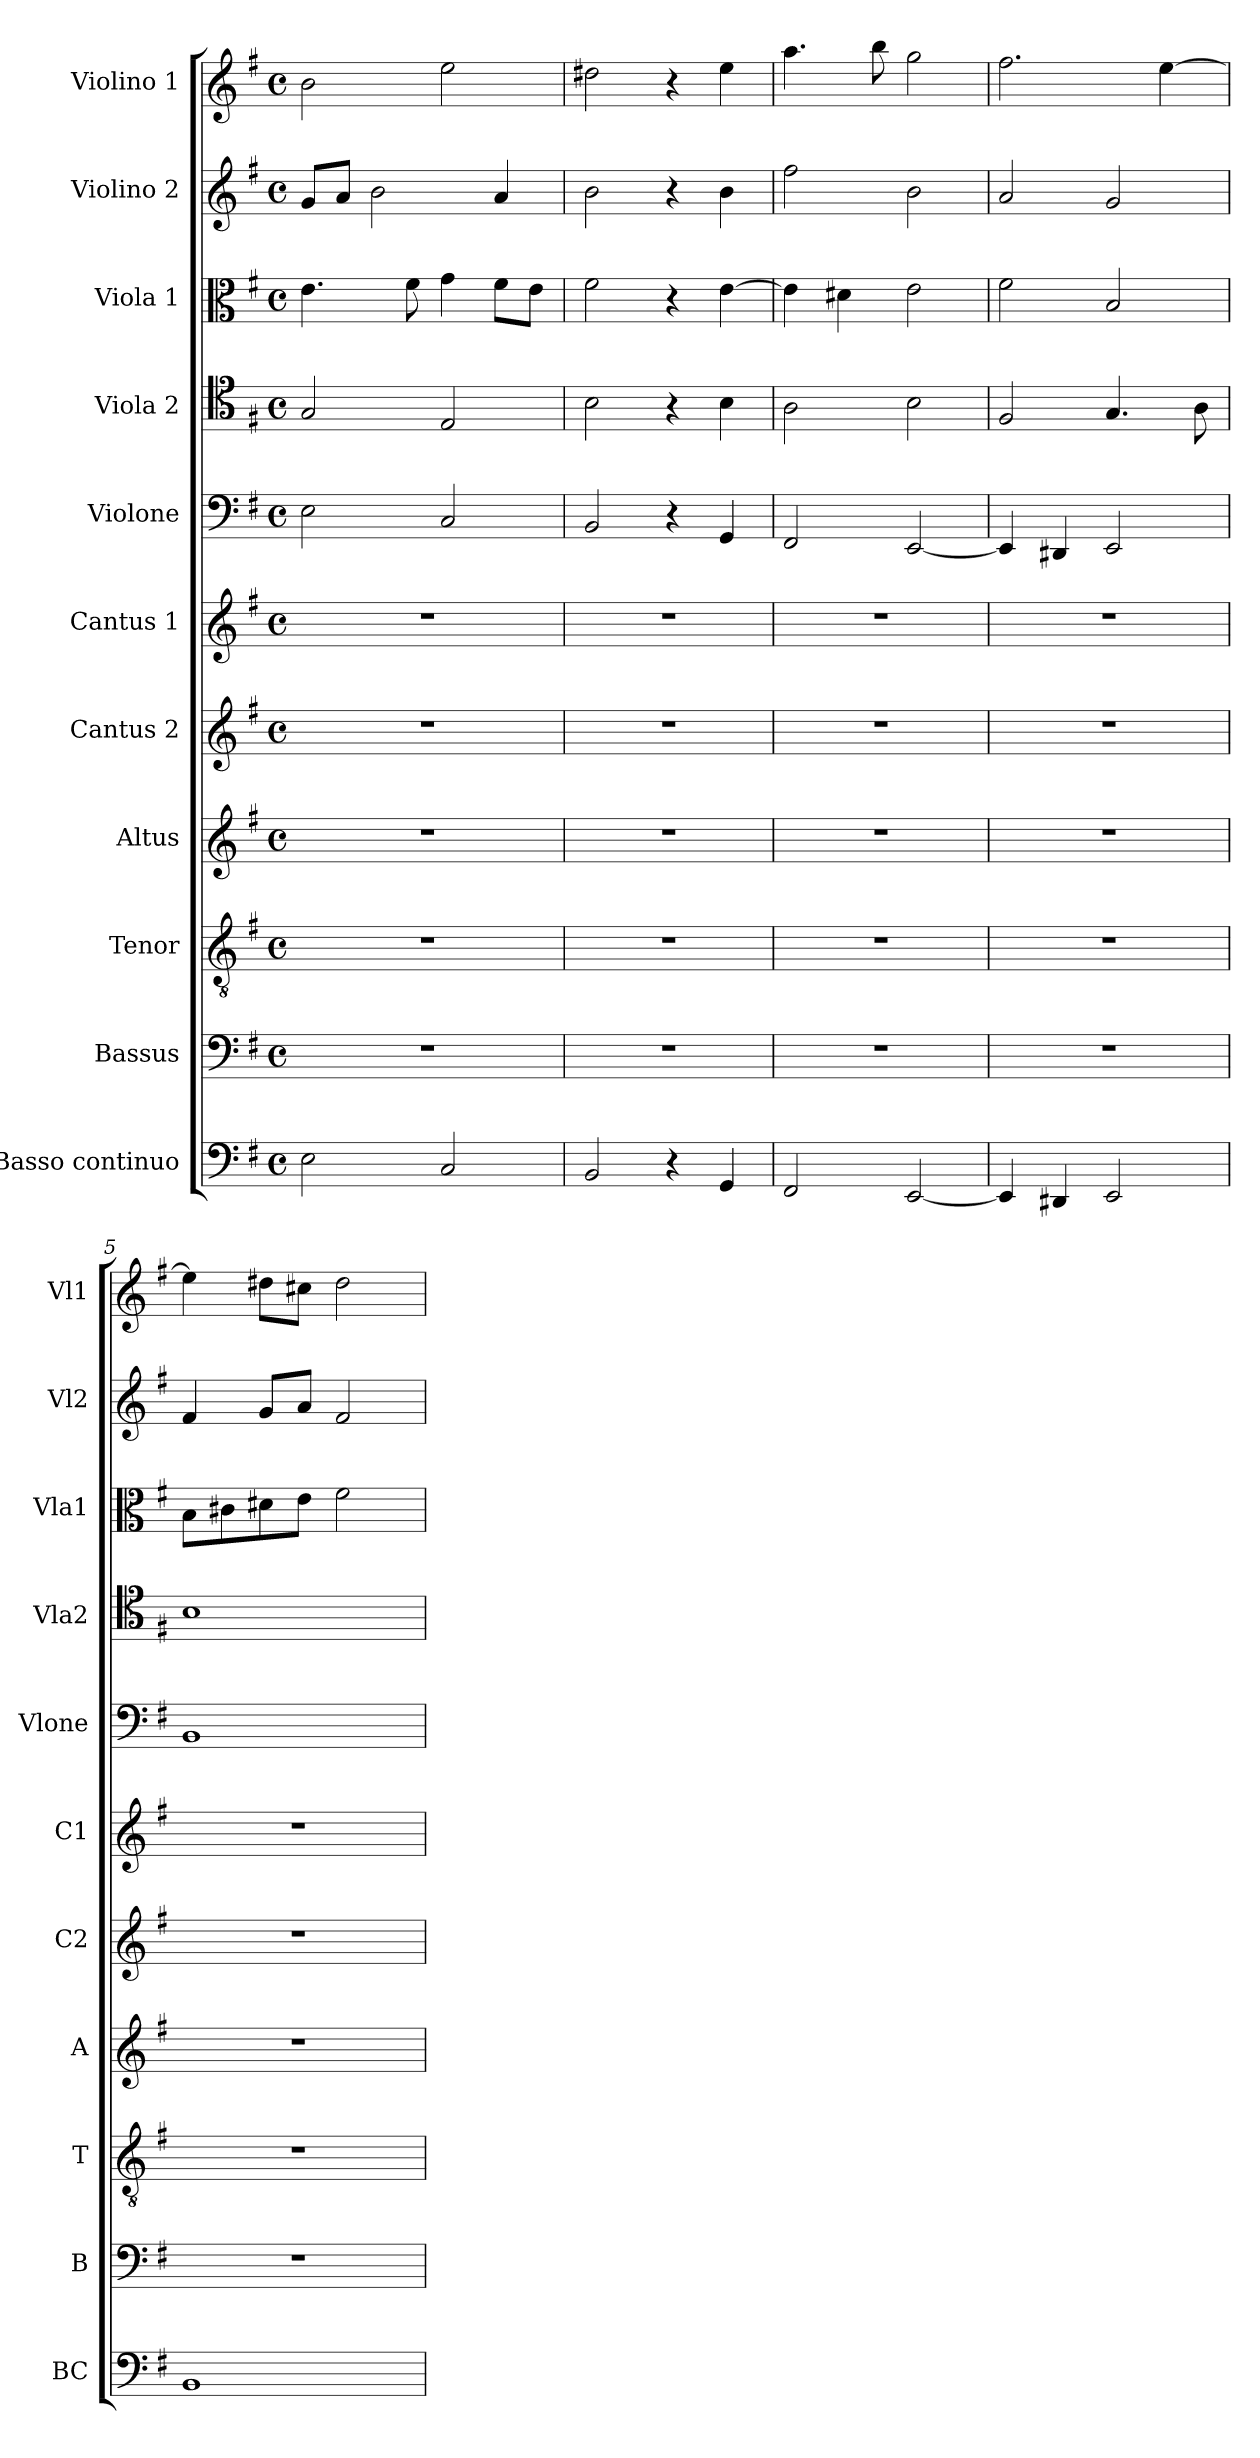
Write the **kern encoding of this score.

**kern	**kern	**kern	**kern	**kern	**kern	**kern	**kern	**kern	**kern	**kern
*part11	*part10	*part9	*part8	*part7	*part6	*part5	*part4	*part3	*part2	*part1
*staff11	*staff10	*staff9	*staff8	*staff7	*staff6	*staff5	*staff4	*staff3	*staff2	*staff1
*I"Basso continuo	*I"Bassus	*I"Tenor	*I"Altus	*I"Cantus 2	*I"Cantus 1	*I"Violone	*I"Viola 2	*I"Viola 1	*I"Violino 2	*I"Violino 1
*I'BC	*I'B	*I'T	*I'A	*I'C2	*I'C1	*I'Vlone	*I'Vla2	*I'Vla1	*I'Vl2	*I'Vl1
*clefF4	*clefF4	*clefGv2	*clefG2	*clefG2	*clefG2	*clefF4	*clefC4	*clefC3	*clefG2	*clefG2
*k[f#]	*k[f#]	*k[f#]	*k[f#]	*k[f#]	*k[f#]	*k[f#]	*k[f#]	*k[f#]	*k[f#]	*k[f#]
*G:	*G:	*G:	*G:	*G:	*G:	*G:	*G:	*G:	*G:	*G:
*M4/4	*M4/4	*M4/4	*M4/4	*M4/4	*M4/4	*M4/4	*M4/4	*M4/4	*M4/4	*M4/4
*met(c)	*met(c)	*met(c)	*met(c)	*met(c)	*met(c)	*met(c)	*met(c)	*met(c)	*met(c)	*met(c)
=1	=1	=1	=1	=1	=1	=1	=1	=1	=1	=1
2E\	1r	1r	1r	1r	1r	2E\	2G/	4.e\	8g/L	2b\
.	.	.	.	.	.	.	.	.	8a/J	.
.	.	.	.	.	.	.	.	.	2b\	.
.	.	.	.	.	.	.	.	8f#\	.	.
2C/	.	.	.	.	.	2C/	2E/	4g\	.	2ee\
.	.	.	.	.	.	.	.	8f#\L	4a/	.
.	.	.	.	.	.	.	.	8e\J	.	.
=2	=2	=2	=2	=2	=2	=2	=2	=2	=2	=2
2BB/	1r	1r	1r	1r	1r	2BB/	2B\	2f#\	2b\	2dd#X\
4r	.	.	.	.	.	4r	4r	4r	4r	4r
4GG/	.	.	.	.	.	4GG/	4B\	[4e\	4b\	4ee\
=3	=3	=3	=3	=3	=3	=3	=3	=3	=3	=3
2FF#/	1r	1r	1r	1r	1r	2FF#/	2A\	4e\]	2ff#\	4.aa\
.	.	.	.	.	.	.	.	4d#X\	.	.
.	.	.	.	.	.	.	.	.	.	8bb\
[2EE/	.	.	.	.	.	[2EE/	2B\	2e\	2b\	2gg\
=4	=4	=4	=4	=4	=4	=4	=4	=4	=4	=4
4EE/]	1r	1r	1r	1r	1r	4EE/]	2F#/	2f#\	2a/	2.ff#\
4DD#X/	.	.	.	.	.	4DD#X/	.	.	.	.
2EE/	.	.	.	.	.	2EE/	4.G/	2B/	2g/	.
.	.	.	.	.	.	.	.	.	.	[4ee\
.	.	.	.	.	.	.	8A\	.	.	.
=5	=5	=5	=5	=5	=5	=5	=5	=5	=5	=5
1BB	1r	1r	1r	1r	1r	1BB	1B	8B\L	4f#/	4ee\]
.	.	.	.	.	.	.	.	8c#X\	.	.
.	.	.	.	.	.	.	.	8d#X\	8g/L	8dd#X\L
.	.	.	.	.	.	.	.	8e\J	8a/J	8cc#X\J
.	.	.	.	.	.	.	.	2f#\	2f#/	2dd#\
=	=	=	=	=	=	=	=	=	=	=
*-	*-	*-	*-	*-	*-	*-	*-	*-	*-	*-
